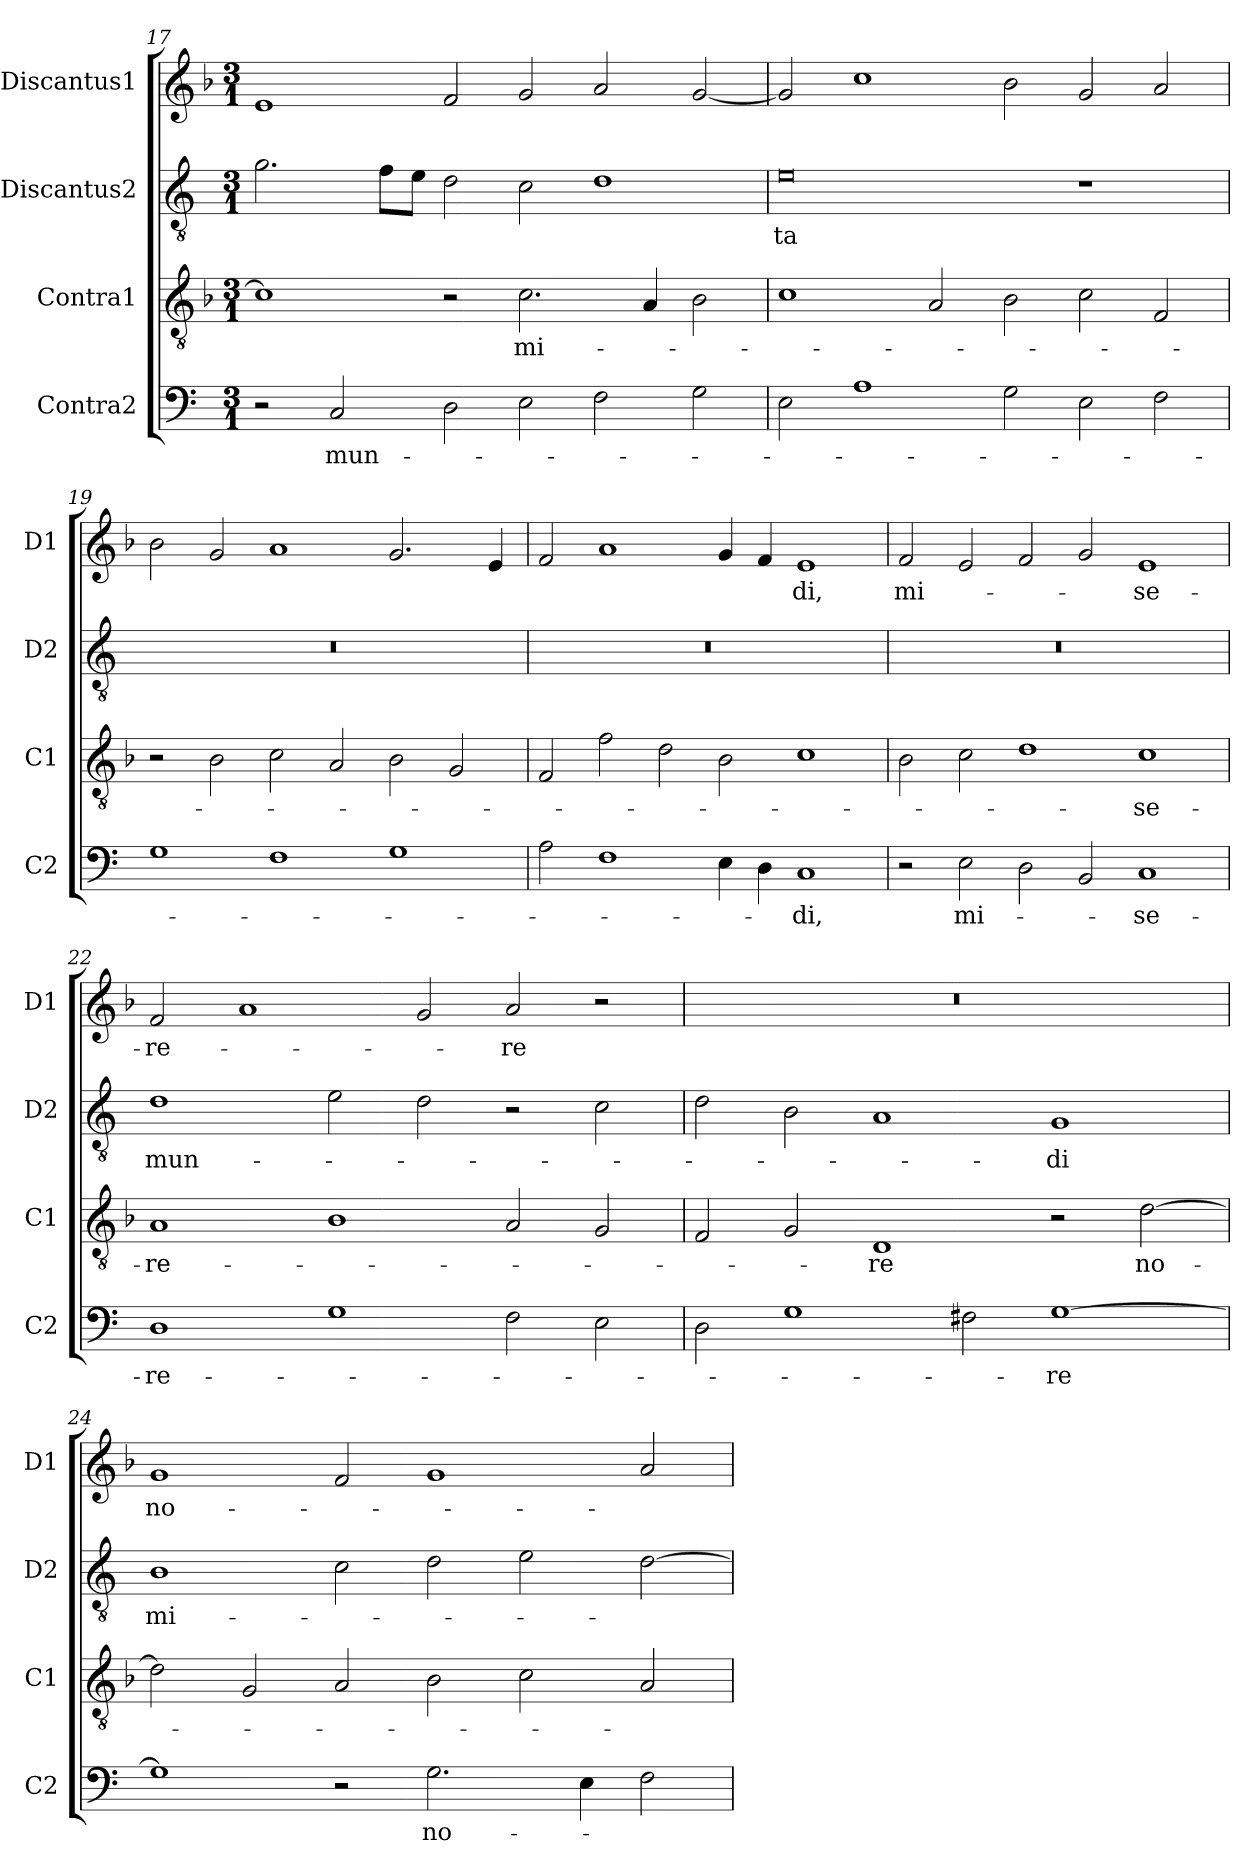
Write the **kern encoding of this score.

**kern	**text	**kern	**text	**kern	**text	**kern	**text
*part4	*part4	*part3	*part3	*part2	*part2	*part1	*part1
*staff4	*staff4	*staff3	*staff3	*staff2	*staff2	*staff1	*staff1
*I"Contra2	*	*I"Contra1	*	*I"Discantus2	*	*I"Discantus1	*
*I'C2	*	*I'C1	*	*I'D2	*	*I'D1	*
*clefF4	*	*clefGv2	*	*clefGv2	*	*clefG2	*
*k[]	*	*k[b-]	*	*k[]	*	*k[b-]	*
*M3/1	*	*M3/1	*	*M3/1	*	*M3/1	*
=17	=17	=17	=17	=17	=17	=17	=17
2r	.	1c]	.	2.g\	.	1e	.
2C/	mun-	.	.	.	.	.	.
.	.	.	.	8f\L	.	.	.
.	.	.	.	8e\J	.	.	.
2D\	.	2r	.	2d\	.	2f/	.
2E\	.	2.c\	mi-	2c\	.	2g/	.
2F\	.	.	.	1d	.	2a/	.
.	.	4A/	.	.	.	.	.
2G\	.	2B-\	.	.	.	[2g/	.
=18	=18	=18	=18	=18	=18	=18	=18
2E\	.	1c	.	0e	-ta	2g/]	.
1A	.	.	.	.	.	1cc	.
.	.	2A/	.	.	.	.	.
2G\	.	2B-\	.	.	.	2b-\	.
2E\	.	2c\	.	1r	.	2g/	.
2F\	.	2F/	.	.	.	2a/	.
=19	=19	=19	=19	=19	=19	=19	=19
1G	.	2r	.	0.r	.	2b-\	.
.	.	2B-\	.	.	.	2g/	.
1F	.	2c\	.	.	.	1a	.
.	.	2A/	.	.	.	.	.
1G	.	2B-\	.	.	.	2.g/	.
.	.	2G/	.	.	.	.	.
.	.	.	.	.	.	4e/	.
=20	=20	=20	=20	=20	=20	=20	=20
2A\	.	2F/	.	0.r	.	2f/	.
1F	.	2f\	.	.	.	1a	.
.	.	2d\	.	.	.	.	.
4E\	.	2B-\	.	.	.	4g/	.
4D\	.	.	.	.	.	4f/	.
1C	-di,	1c	.	.	.	1e	-di,
=21	=21	=21	=21	=21	=21	=21	=21
2r	.	2B-\	.	0.r	.	2f/	mi-
2E\	mi-	2c\	.	.	.	2e/	.
2D\	.	1d	.	.	.	2f/	.
2BB/	.	.	.	.	.	2g/	.
1C	-se-	1c	-se-	.	.	1e	-se-
=22	=22	=22	=22	=22	=22	=22	=22
1D	-re-	1A	-re-	1d	mun-	2f/	-re-
.	.	.	.	.	.	1a	.
1G	.	1B-	.	2e\	.	.	.
.	.	.	.	2d\	.	2g/	.
2F\	.	2A/	.	2r	.	2a/	-re
2E\	.	2G/	.	2c\	.	2r	.
=23	=23	=23	=23	=23	=23	=23	=23
2D\	.	2F/	.	2d\	.	0.r	.
1G	.	2G/	.	2B\	.	.	.
.	.	1D	-re	1A	.	.	.
2F#X\	.	.	.	.	.	.	.
[1G	-re	2r	.	1G	-di	.	.
.	.	[2d\	no-	.	.	.	.
=24	=24	=24	=24	=24	=24	=24	=24
1G]	.	2d\]	.	1B	mi-	1g	no-
.	.	2G/	.	.	.	.	.
2r	.	2A/	.	2c\	.	2f/	.
2.G\	no-	2B-\	.	2d\	.	1g	.
.	.	2c\	.	2e\	.	.	.
4E\	.	.	.	.	.	.	.
2F\	.	2A/	.	[2d\	.	2a/	.
=	=	=	=	=	=	=	=
*-	*-	*-	*-	*-	*-	*-	*-
